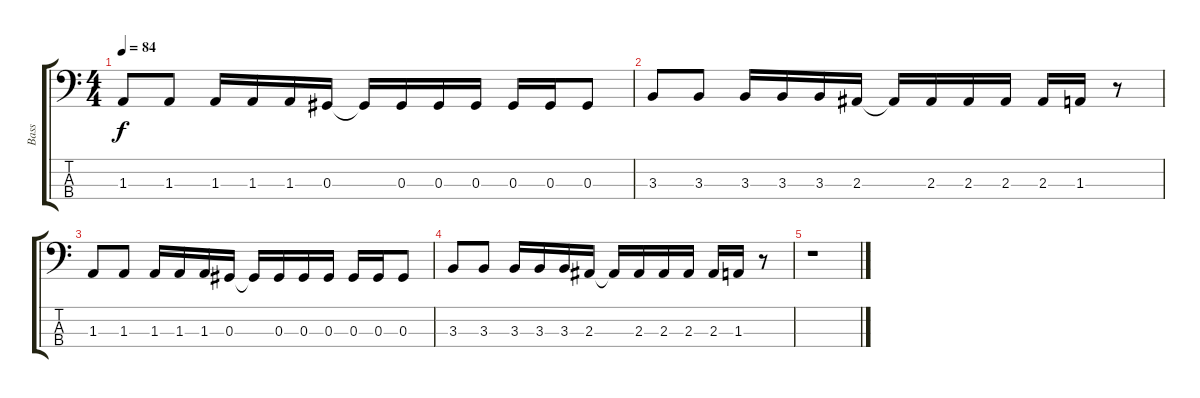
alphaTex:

\track ("Bass" "Bass") {instrument electricbasspick}
\staff {score tabs}
\tuning (Gb2 Db2 Ab1 Db1) {hide}
\ts (4 4)
\tempo 84
\clef f4
\ks c
1.3.8{dy f} 1.3.8 1.3.16 1.3.16 1.3.16 0.3.16 0.3{t}.16 0.3.16 0.3.16 0.3.16 0.3.16 0.3.16 0.3.8 |
3.3.8 3.3.8 3.3.16 3.3.16 3.3.16 2.3.16 2.3{t}.16 2.3.16 2.3.16 2.3.16 2.3.16 1.3.16 r.8 |
1.3.8 1.3.8 1.3.16 1.3.16 1.3.16 0.3.16 0.3{t}.16 0.3.16 0.3.16 0.3.16 0.3.16 0.3.16 0.3.8 |
3.3.8 3.3.8 3.3.16 3.3.16 3.3.16 2.3.16 2.3{t}.16 2.3.16 2.3.16 2.3.16 2.3.16 1.3.16 r.8 |
r.1
